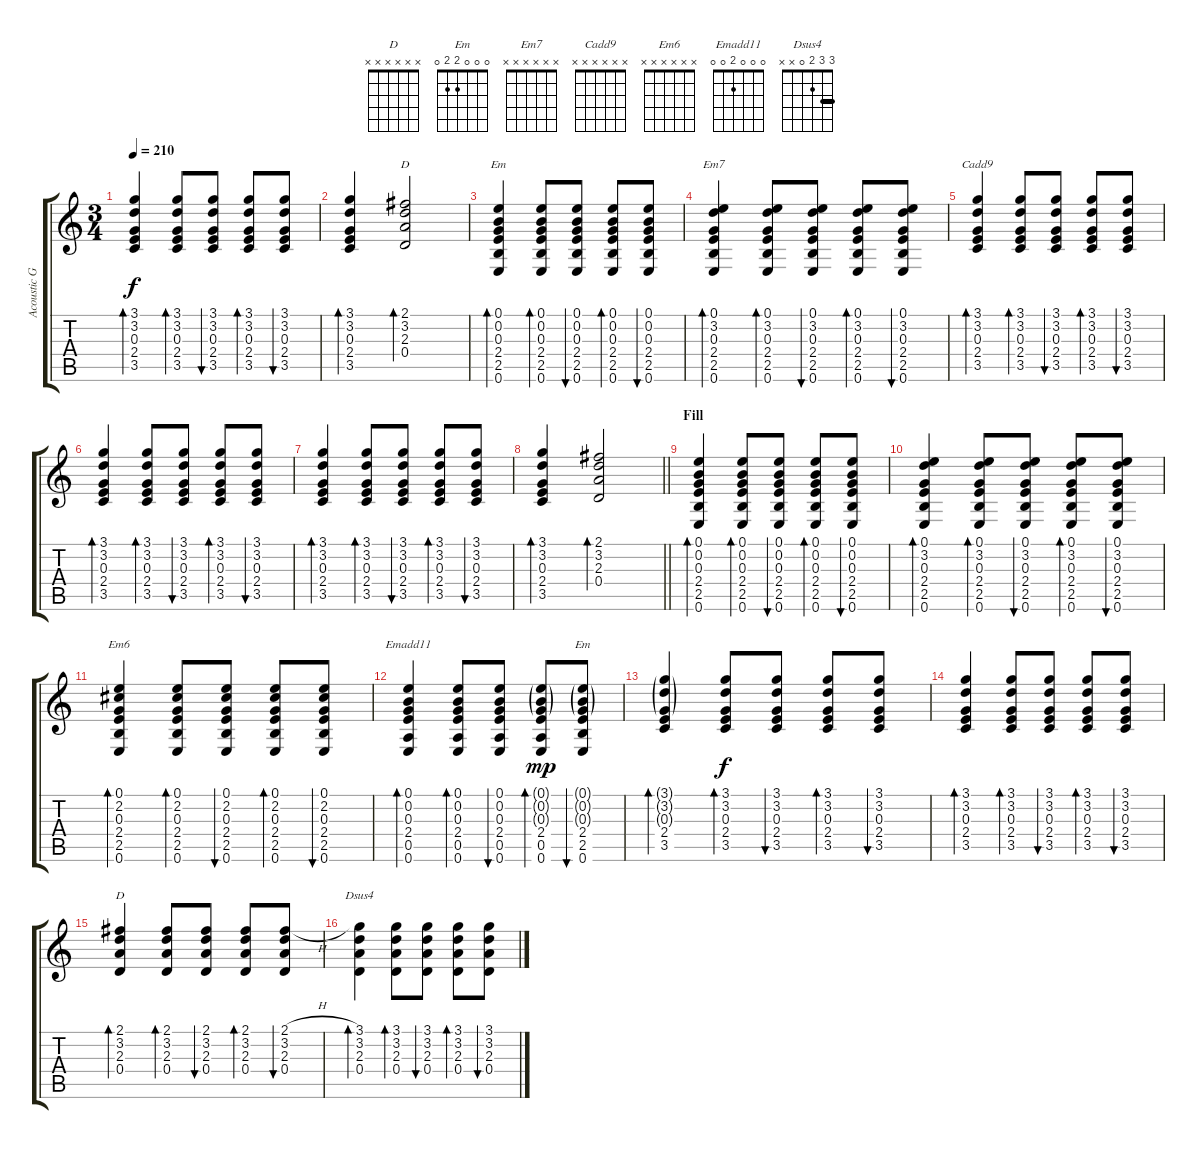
\track ("Acoustic Guitar" "Acoustic G") {instrument acousticguitarsteel}
\staff {score tabs}
\tuning (E4 B3 G3 D3 A2 E2) {hide}
\chord ("D" 2 3 2 0 x x) {barre 2}
\chord ("Em" x x x x x x)
\chord ("Em7" x x x x x x)
\chord ("Cadd9" x x x x x x)
\chord ("Em6" x x x x x x)
\chord ("Emadd11" 0 0 0 2 0 0)
\chord ("Em" 0 0 0 2 2 0)
\chord ("D" x x x x x x)
\chord ("Dsus4" 3 3 2 0 x x) {barre 3}
\ts (3 4)
\tempo 210
\clef g2
\ks c
(3.1 3.2 0.3 2.4 3.5).4{bd 60 dy f} (3.1 3.2 0.3 2.4 3.5).8{bd 60} (3.1 3.2 0.3 2.4 3.5).8{bu 60} (3.1 3.2 0.3 2.4 3.5).8{bd 60} (3.1 3.2 0.3 2.4 3.5).8{bu 60} |
(3.1 3.2 0.3 2.4 3.5).4{bd 60} (2.1 3.2 2.3 0.4).2{bd 60 ch "D"} |
(0.1 0.2 0.3 2.4 2.5 0.6).4{bd 60 ch "Em"} (0.1 0.2 0.3 2.4 2.5 0.6).8{bd 60} (0.1 0.2 0.3 2.4 2.5 0.6).8{bu 60} (0.1 0.2 0.3 2.4 2.5 0.6).8{bd 60} (0.1 0.2 0.3 2.4 2.5 0.6).8{bu 60} |
(0.1 3.2 0.3 2.4 2.5 0.6).4{bd 60 ch "Em7"} (0.1 3.2 0.3 2.4 2.5 0.6).8{bd 60} (0.1 3.2 0.3 2.4 2.5 0.6).8{bu 60} (0.1 3.2 0.3 2.4 2.5 0.6).8{bd 60} (0.1 3.2 0.3 2.4 2.5 0.6).8{bu 60} |
(3.1 3.2 0.3 2.4 3.5).4{bd 60 ch "Cadd9"} (3.1 3.2 0.3 2.4 3.5).8{bd 60} (3.1 3.2 0.3 2.4 3.5).8{bu 60} (3.1 3.2 0.3 2.4 3.5).8{bd 60} (3.1 3.2 0.3 2.4 3.5).8{bu 60} |
(3.1 3.2 0.3 2.4 3.5).4{bd 60} (3.1 3.2 0.3 2.4 3.5).8{bd 60} (3.1 3.2 0.3 2.4 3.5).8{bu 60} (3.1 3.2 0.3 2.4 3.5).8{bd 60} (3.1 3.2 0.3 2.4 3.5).8{bu 60} |
(3.1 3.2 0.3 2.4 3.5).4{bd 60} (3.1 3.2 0.3 2.4 3.5).8{bd 60} (3.1 3.2 0.3 2.4 3.5).8{bu 60} (3.1 3.2 0.3 2.4 3.5).8{bd 60} (3.1 3.2 0.3 2.4 3.5).8{bu 60} |
\barLineRight lightlight
(3.1 3.2 0.3 2.4 3.5).4{bd 60} (2.1 3.2 2.3 0.4).2{bd 60} |
\section ("" "Fill")
(0.1 0.2 0.3 2.4 2.5 0.6).4{bd 60} (0.1 0.2 0.3 2.4 2.5 0.6).8{bd 60} (0.1 0.2 0.3 2.4 2.5 0.6).8{bu 60} (0.1 0.2 0.3 2.4 2.5 0.6).8{bd 60} (0.1 0.2 0.3 2.4 2.5 0.6).8{bu 60} |
(0.1 3.2 0.3 2.4 2.5 0.6).4{bd 60} (0.1 3.2 0.3 2.4 2.5 0.6).8{bd 60} (0.1 3.2 0.3 2.4 2.5 0.6).8{bu 60} (0.1 3.2 0.3 2.4 2.5 0.6).8{bd 60} (0.1 3.2 0.3 2.4 2.5 0.6).8{bu 60} |
(0.1 2.2 0.3 2.4 2.5 0.6).4{bd 60 ch "Em6"} (0.1 2.2 0.3 2.4 2.5 0.6).8{bd 60} (0.1 2.2 0.3 2.4 2.5 0.6).8{bu 60} (0.1 2.2 0.3 2.4 2.5 0.6).8{bd 60} (0.1 2.2 0.3 2.4 2.5 0.6).8{bu 60} |
(0.1 0.2 0.3 2.4 0.5 0.6).4{bd 60 ch "Emadd11"} (0.1 0.2 0.3 2.4 0.5 0.6).8{bd 60} (0.1 0.2 0.3 2.4 0.5 0.6).8{bu 60} (0.1{g} 0.2{g} 0.3{g} 2.4 0.5 0.6).8{bd 60 dy mp} (0.1{g} 0.2{g} 0.3{g} 2.4 2.5 0.6).8{bu 60 ch "Em"} |
(3.1{g} 3.2{g} 0.3{g} 2.4 3.5).4{bd 60} (3.1 3.2 0.3 2.4 3.5).8{bd 60 dy f} (3.1 3.2 0.3 2.4 3.5).8{bu 60} (3.1 3.2 0.3 2.4 3.5).8{bd 60} (3.1 3.2 0.3 2.4 3.5).8{bu 60} |
(3.1 3.2 0.3 2.4 3.5).4{bd 60} (3.1 3.2 0.3 2.4 3.5).8{bd 60} (3.1 3.2 0.3 2.4 3.5).8{bu 60} (3.1 3.2 0.3 2.4 3.5).8{bd 60} (3.1 3.2 0.3 2.4 3.5).8{bu 60} |
(2.1 3.2 2.3 0.4).4{bd 60 ch "D"} (2.1 3.2 2.3 0.4).8{bd 60} (2.1 3.2 2.3 0.4).8{bu 60} (2.1 3.2 2.3 0.4).8{bd 60} (2.1{h} 3.2 2.3 0.4).8{bu 60} |
(3.1 3.2 2.3 0.4).4{bd 60 ch "Dsus4"} (3.1 3.2 2.3 0.4).8{bd 60} (3.1 3.2 2.3 0.4).8{bu 60} (3.1 3.2 2.3 0.4).8{bd 60} (3.1 3.2 2.3 0.4).8{bu 60}
